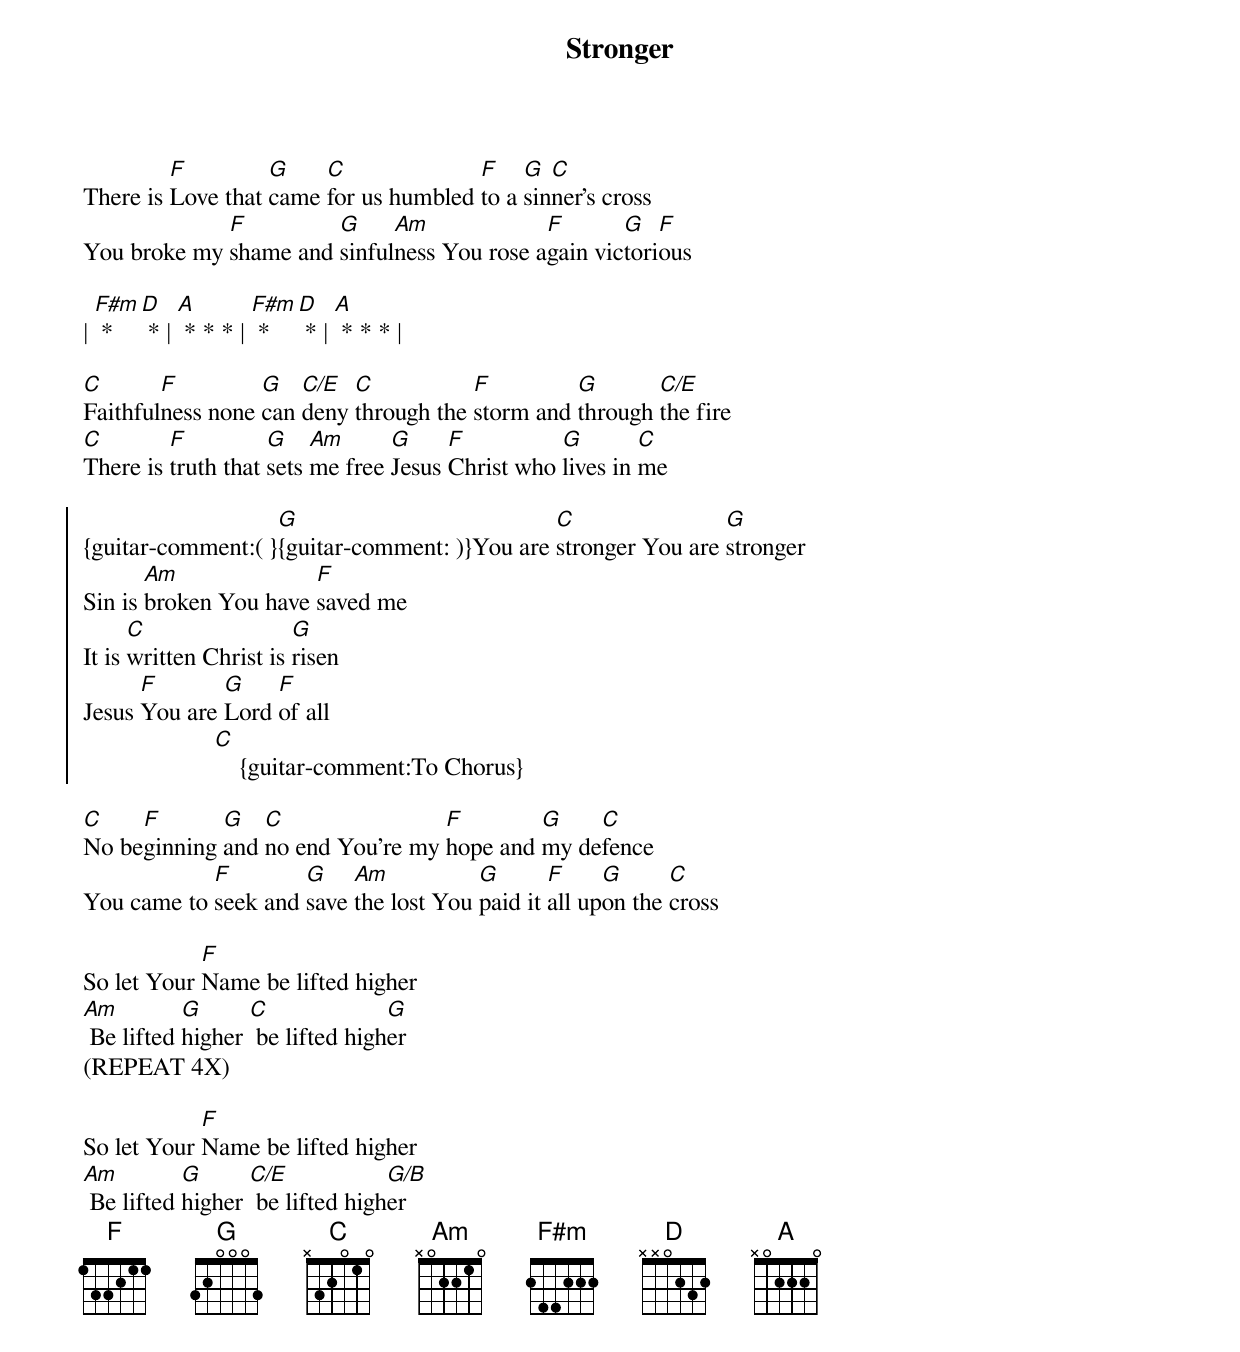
{title: Stronger}
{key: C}
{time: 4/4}
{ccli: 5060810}
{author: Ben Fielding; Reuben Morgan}
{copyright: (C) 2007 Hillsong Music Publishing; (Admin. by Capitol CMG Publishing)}

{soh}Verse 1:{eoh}
There is [F]Love that [G]came [C]for us humbled [F]to a [G]sin[C]ner's cross
You broke my [F]shame and [G]sinful[Am]ness You rose a[F]gain vic[G]tori[F]ous

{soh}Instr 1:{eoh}
| [F#m] * [D] * | [A] * * * | [F#m] * [D] * | [A] * * * |

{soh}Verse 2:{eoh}
[C]Faithful[F]ness none [G]can [C/E]deny [C]through the [F]storm and [G]through [C/E]the fire
[C]There is [F]truth that [G]sets [Am]me free [G]Jesus [F]Christ who [G]lives in [C]me

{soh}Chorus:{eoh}
{start_of_chorus}
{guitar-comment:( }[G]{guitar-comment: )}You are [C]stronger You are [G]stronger
Sin is [Am]broken You have [F]saved me
It is [C]written Christ is [G]risen
Jesus [F]You are [G]Lord [F]of all
                     [C]    {guitar-comment:To Chorus}
{end_of_chorus}

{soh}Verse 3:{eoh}
[C]No be[F]ginning [G]and [C]no end You're my [F]hope and [G]my de[C]fence
You came to [F]seek and [G]save [Am]the lost You [G]paid it [F]all up[G]on the [C]cross

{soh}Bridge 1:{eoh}
{start_of_bridge}
So let Your [F]Name be lifted higher
[Am] Be lifted [G]higher [C] be lifted high[G]er
(REPEAT 4X)
{end_of_bridge}

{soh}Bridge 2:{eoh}
{start_of_bridge}
So let Your [F]Name be lifted higher
[Am] Be lifted [G]higher [C/E] be lifted high[G/B]er
{end_of_bridge}
